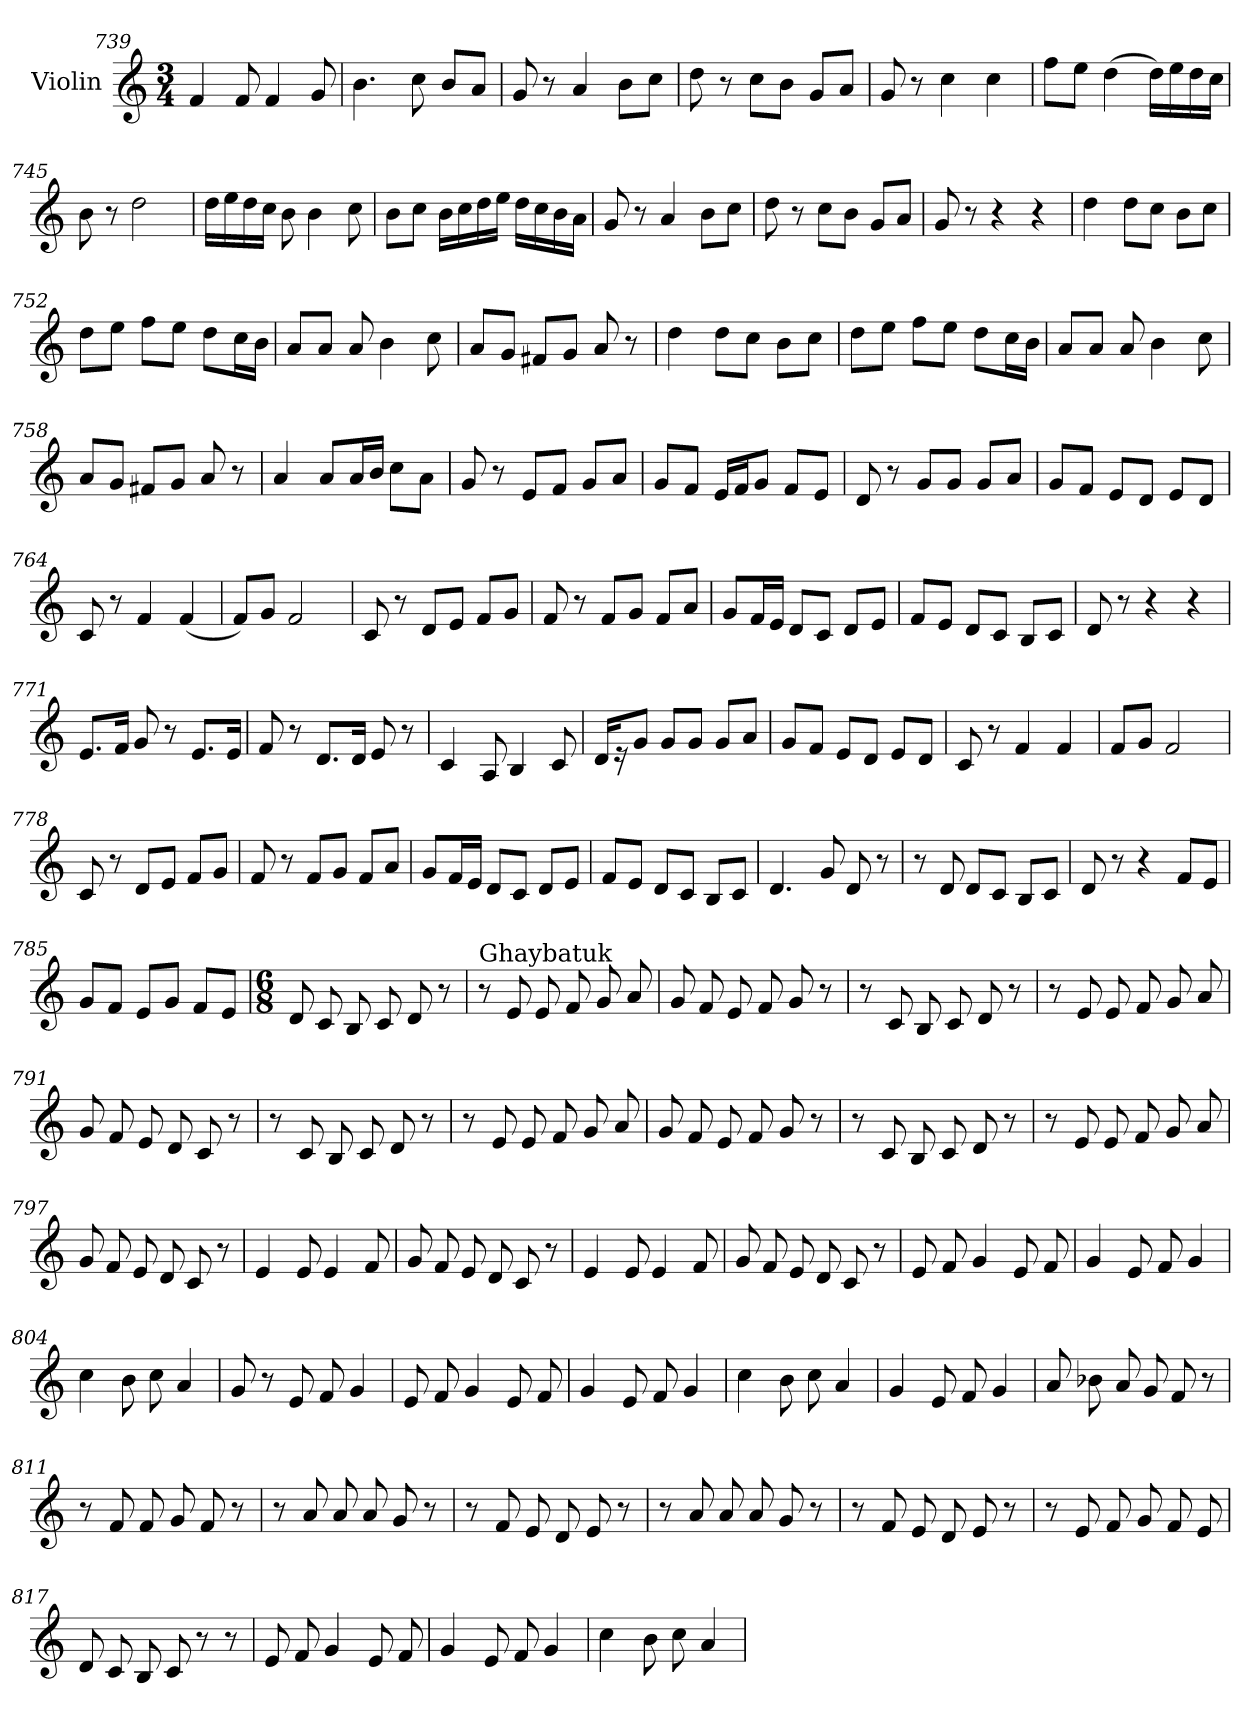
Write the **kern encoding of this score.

**kern
*part1
*staff1
*I"Violin
!!LO:PB:g=z
*clefG2
*k[]
*C:
*M3/4
=739
4fi/
8f/
4f/
8g/
=740
4.b\
8cci\
8bi/L
8ai/J
=741
8gi/
8r
4a/
8b\L
8cc\J
=742
8dd\
8r
8cc\L
8bi\J
8gi/L
8ai/J
=743
8gj/
8r
4cc\
4cc\
=744
8ffi\L
8eei\J
(>4ddi\
16dd\LL)
16eeZ\
16ddZ\
16ccZ\JJ
!!LO:LB:g=z
=745
8b\
8r
2dd\
=746
16dd\LL
16eeZ\
16ddZ\
16ccZ\JJ
8b\
4b\
8cc\
=747
8b\L
8cc\J
16b\LL
16cc\
16dd\
16eeZ\JJ
16ddZ\LL
16cci\
16bi\
16ai\JJ
=748
8gi/
8r
4a/
8b\L
8cc\J
=749
8dd\
8r
8cc\L
8bi\J
8gi/L
8ai/J
=750
8gj/
8r
4r
4r
!!LO:LB:g=z
=751
4dd\
8dd\L
8cc\J
8b\L
8cci\J
=752
8ddi\L
8eei\J
8ffi\L
8eei\J
8ddi\L
16cci\L
16b\JJ
=753
8a/L
8a/J
8a/
4bi\
8cci\
=754
8ai/L
8g/J
8f#Xi/L
8gi/J
8ai/
8r
=755
4dd\
8dd\L
8cc\J
8b\L
8cci\J
=756
8ddi\L
8eei\J
8ffi\L
8eei\J
8ddi\L
16cci\L
16b\JJ
!!LO:LB:g=z
=757
8a/L
8a/J
8a/
4bi\
8cci\
=758
8ai/L
8g/J
8f#Xi/L
8gi/J
8ai/
8r
=759
4a/
8a/L
16a/L
16bi/JJ
8cci\L
8ai\J
=760
8g/
8r
8ei/L
8fi/J
8gi/L
8ai/J
=761
8gi/L
8fi/J
16ei/LL
16fi/J
8gi/J
8fi/L
8ei/J
=762
8di/
8r
8gi/L
8gi/J
8gj/L
8ai/J
!!LO:LB:g=z
=763
8gi/L
8fi/J
8ei/L
8di/J
8eZ/L
8dZ/J
=764
8cZ/
8r
4f/
(<4f/
=765
8fi/L)
8gi/J
2fi/
=766
8c/
8r
8di/L
8ei/J
8fi/L
8gi/J
=767
8fi/
8r
8fi/L
8gi/J
8fi/L
8ai/J
=768
8gi/L
16fi/L
16ei/JJ
8di/L
8ci/J
8di/L
8ei/J
!!LO:LB:g=z
=769
8fi/L
8ei/J
8di/L
8ci/J
8B/L
8c/J
=770
8d/
8r
4r
4r
=771
8.ei/L
16fi/Jk
8gi/
8r
8.e/L
16e/Jk
=772
8f/
8r
8.d/L
16d/Jk
8e/
8r
=773
4c/
8A/
4B/
8c/
=774
16d/KL
16r
8gi/J
8gi/L
8gi/J
8gj/L
8ai/J
!!LO:LB:g=z
=775
8gi/L
8fi/J
8ei/L
8di/J
8eZ/L
8dZ/J
=776
8cZ/
8r
4f/
4f/
=777
8fi/L
8gi/J
2fi/
=778
8c/
8r
8di/L
8ei/J
8fi/L
8gi/J
=779
8fi/
8r
8fi/L
8gi/J
8fi/L
8ai/J
=780
8gi/L
16fi/L
16ei/JJ
8di/L
8ci/J
8di/L
8ei/J
!!LO:LB:g=z
=781
8fi/L
8ei/J
8di/L
8ci/J
8B/L
8c/J
=782
4.d/
8g/
8d/
8r
=783
8r
8d/
8d/L
8c/J
8B/L
8c/J
=784
8d/
8r
4r
8f/L
8e/J
=785
8gi/L
8fi/J
8ei/L
8gi/J
8fi/L
8ei/J
=786
*M6/8
8di/
8ci/
8B/
8c/
8d/
8r
!!LO:PB:g=z
=787
!LO:TX:a:t=Ghaybatuk
8r
8e/
8ei/
8fi/
8gi/
8ai/
=788
8gi/
8fi/
8ei/
8fi/
8gi/
8r
=789
8r
8c/
8B/
8c/
8d/
8r
=790
8r
8e/
8ei/
8fi/
8gi/
8ai/
=791
8gi/
8fi/
8ei/
8di/
8ci/
8r
!!LO:LB:g=z
=792
8r
8c/
8B/
8c/
8d/
8r
=793
8r
8e/
8ei/
8fi/
8gi/
8ai/
=794
8gi/
8fi/
8ei/
8fi/
8gi/
8r
=795
8r
8c/
8B/
8c/
8d/
8r
=796
8r
8e/
8ei/
8fi/
8gi/
8ai/
!!LO:LB:g=z
=797
8gi/
8fi/
8ei/
8di/
8ci/
8r
=798
4e/
8e/
4ei/
8fi/
=799
8gi/
8fi/
8ei/
8di/
8ci/
8r
=800
4e/
8e/
4ei/
8fi/
=801
8gi/
8fi/
8ei/
8di/
8ci/
8r
!!LO:LB:g=z
=802
8ei/
8fi/
4gi/
8ei/
8fi/
=803
4gi/
8ei/
8fi/
4gi/
=804
4cc\
8bi\
8cci\
4ai/
=805
8g/
8r
8ei/
8fi/
4gi/
=806
8ei/
8fi/
4gi/
8ei/
8fi/
=807
4gi/
8ei/
8fi/
4gi/
!!LO:LB:g=z
=808
4cc\
8bi\
8cci\
4ai/
=809
4g/
8ei/
8fi/
4gi/
=810
8ai/
8b-Xi\
8ai/
8gi/
8fi/
8r
=811
8r
8f/
8fi/
8gi/
8fi/
8r
=812
8r
8a/
8a/
8a/
8g/
8r
=813
8r
8fi/
8ei/
8di/
8e/
8r
!!LO:LB:g=z
=814
8r
8a/
8a/
8a/
8g/
8r
=815
8r
8fi/
8ei/
8di/
8e/
8r
=816
8r
8ei/
8fi/
8gi/
8fi/
8ei/
=817
8di/
8ci/
8B/
8c/
8r
8r
=818
8ei/
8fi/
4gi/
8ei/
8fi/
!!LO:LB:g=z
=819
4gi/
8ei/
8fi/
4gi/
=820
4cc\
8bi\
8cci\
4ai/
=
*-
